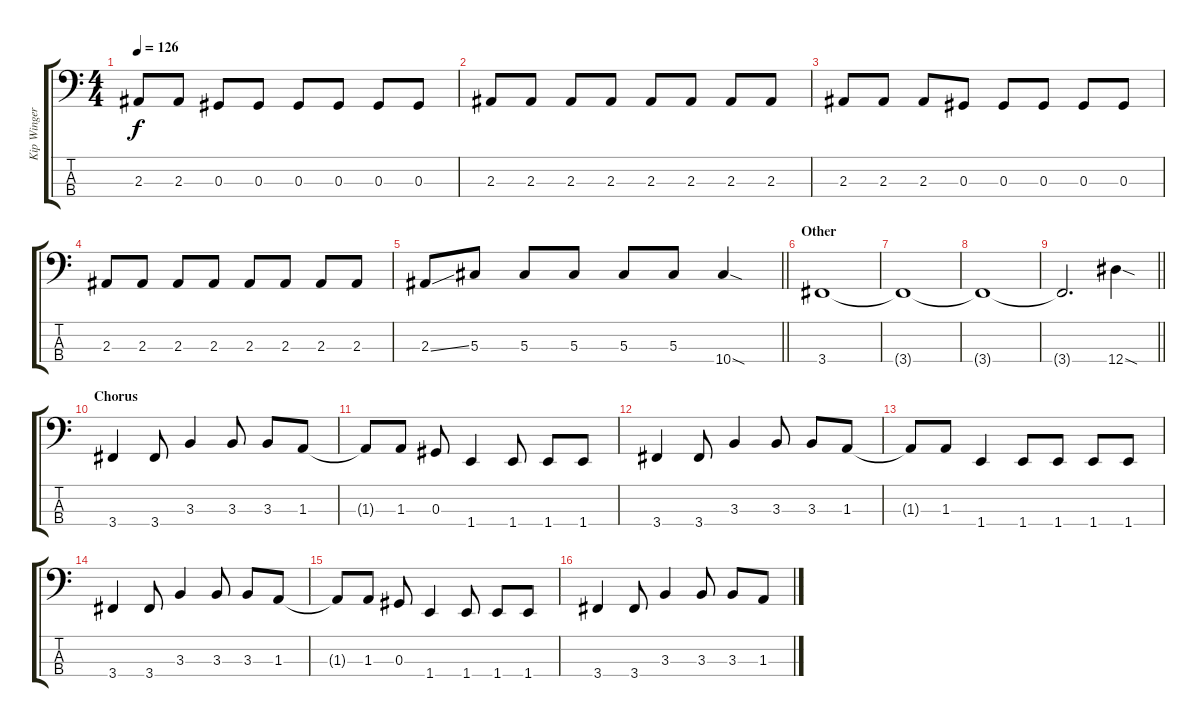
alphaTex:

\track ("Kip Winger" "Kip Winger") {instrument electricbassfinger}
\staff {score tabs}
\tuning (Gb2 Db2 Ab1 Eb1) {hide}
\ts (4 4)
\tempo 126
\clef f4
\ks c
2.3.8{dy f} 2.3.8 0.3.8 0.3.8 0.3.8 0.3.8 0.3.8 0.3.8 |
2.3.8 2.3.8 2.3.8 2.3.8 2.3.8 2.3.8 2.3.8 2.3.8 |
2.3.8 2.3.8 2.3.8 0.3.8 0.3.8 0.3.8 0.3.8 0.3.8 |
2.3.8 2.3.8 2.3.8 2.3.8 2.3.8 2.3.8 2.3.8 2.3.8 |
\barLineRight lightlight
2.3{ss}.8 5.3.8 5.3.8 5.3.8 5.3.8 5.3.8 10.4{sod}.4 |
\section ("" "Other")
3.4.1 |
3.4{t}.1 |
3.4{t}.1 |
\barLineRight lightlight
3.4{t}.2{d} 12.4{sod}.4 |
\section ("" "Chorus")
3.4.4 3.4.8 3.3.4 3.3.8 3.3.8 1.3.8 |
1.3{t}.8 1.3.8 0.3.8 1.4.4 1.4.8 1.4.8 1.4.8 |
3.4.4 3.4.8 3.3.4 3.3.8 3.3.8 1.3.8 |
1.3{t}.8 1.3.8 1.4.4 1.4.8 1.4.8 1.4.8 1.4.8 |
3.4.4 3.4.8 3.3.4 3.3.8 3.3.8 1.3.8 |
1.3{t}.8 1.3.8 0.3.8 1.4.4 1.4.8 1.4.8 1.4.8 |
3.4.4 3.4.8 3.3.4 3.3.8 3.3.8 1.3.8
